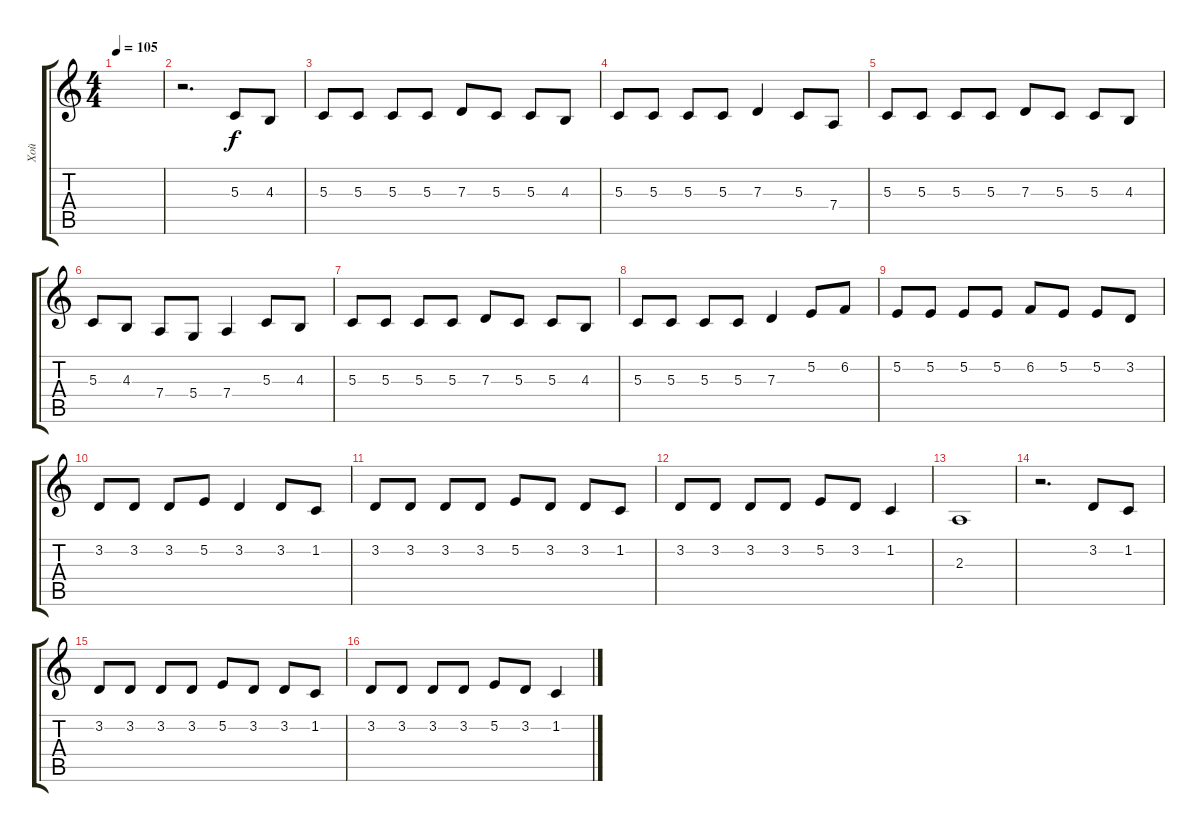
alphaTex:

\track ("Хой" "Хой") {instrument pad4choir}
\staff {score tabs}
\tuning (E4 B3 G3 D3 A2 E2) {hide}
\ts (4 4)
\tempo 105
\clef g2
\ks c
|
r.2{d} 5.3.8 4.3.8 |
5.3.8 5.3.8 5.3.8 5.3.8 7.3.8 5.3.8 5.3.8 4.3.8 |
5.3.8 5.3.8 5.3.8 5.3.8 7.3.4 5.3.8 7.4.8 |
5.3.8 5.3.8 5.3.8 5.3.8 7.3.8 5.3.8 5.3.8 4.3.8 |
5.3.8 4.3.8 7.4.8 5.4.8 7.4.4 5.3.8 4.3.8 |
5.3.8 5.3.8 5.3.8 5.3.8 7.3.8 5.3.8 5.3.8 4.3.8 |
5.3.8 5.3.8 5.3.8 5.3.8 7.3.4 5.2.8 6.2.8 |
5.2.8 5.2.8 5.2.8 5.2.8 6.2.8 5.2.8 5.2.8 3.2.8 |
3.2.8 3.2.8 3.2.8 5.2.8 3.2.4 3.2.8 1.2.8 |
3.2.8 3.2.8 3.2.8 3.2.8 5.2.8 3.2.8 3.2.8 1.2.8 |
3.2.8 3.2.8 3.2.8 3.2.8 5.2.8 3.2.8 1.2.4 |
2.3.1 |
r.2{d} 3.2.8 1.2.8 |
3.2.8 3.2.8 3.2.8 3.2.8 5.2.8 3.2.8 3.2.8 1.2.8 |
3.2.8 3.2.8 3.2.8 3.2.8 5.2.8 3.2.8 1.2.4
